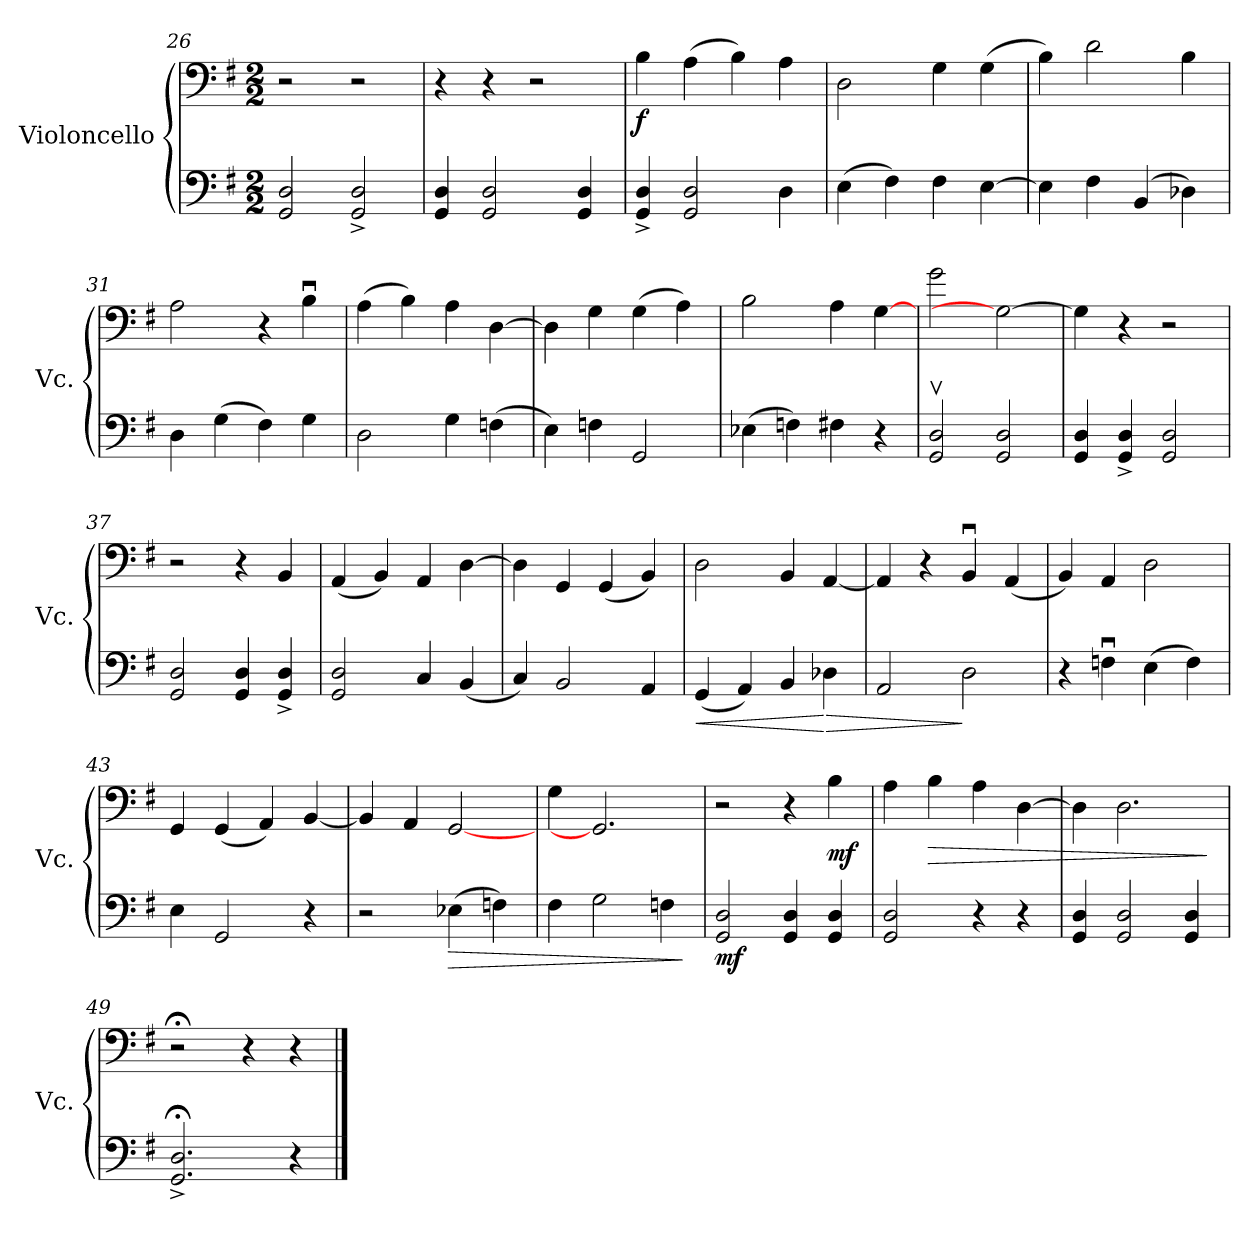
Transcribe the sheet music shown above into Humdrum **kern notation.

**kern	**dynam	**kern	**dynam
*part2	*part2	*part1	*part1
*staff2	*staff2	*staff1	*staff1
*I"Violoncello	*	*I"Violoncello	*
*I'Vc.	*	*I'Vc.	*
*clefF4	*	*clefF4	*
*k[f#]	*	*k[f#]	*
*M2/2	*	*M2/2	*
=26	=26	=26	=26
2GG/ 2D/	.	2r	.
2GG/^ 2D/^	.	2r	.
=27	=27	=27	=27
4GG/ 4D/	.	4r	.
2GG/ 2D/	.	4r	.
.	.	2r	.
4GG/ 4D/	.	.	.
=28	=28	=28	=28
!	!	!	!LO:DY:b
4GG/^ 4D/^	.	4B\	f
2GG/ 2D/	.	(>4A\	.
.	.	4B\)	.
4D\	.	4A\	.
=29	=29	=29	=29
(>4E\	.	2D\	.
4F#\)	.	.	.
4F#\	.	4G\	.
[4E\	.	(>4G\	.
=30	=30	=30	=30
4E\]	.	4B\)	.
4F#\	.	2d\	.
(>4BB/	.	.	.
4D-X\)	.	4B\	.
=31	=31	=31	=31
4D\	.	2A\	.
(>4G\	.	.	.
4F#\)	.	4r	.
4G\	.	4Bu\	.
!!LO:LB:g=z
=32	=32	=32	=32
2D\	.	(>4A\	.
.	.	4B\)	.
4G\	.	4A\	.
(>4Fn\	.	[4D\	.
=33	=33	=33	=33
4E\)	.	4D\]	.
4Fn\	.	4G\	.
2GG/	.	(>4G\	.
.	.	4A\)	.
=34	=34	=34	=34
(>4E-X\	.	2B\	.
4Fn\)	.	.	.
4F#X\	.	4A\	.
4r	.	[4G\	.
=35	=35	=35	=35
2GG/v 2D/v	.	2g\	.
2GG/ 2D/	.	2G\_	.
=36	=36	=36	=36
4GG/ 4D/	.	4G\]	.
4GG/^ 4D/^	.	4r	.
2GG/ 2D/	.	2r	.
=37	=37	=37	=37
2GG/ 2D/	.	2r	.
4GG/ 4D/	.	4r	.
4GG/^ 4D/^	.	4BB/	.
=38	=38	=38	=38
2GG/ 2D/	.	(<4AA/	.
.	.	4BB/)	.
4C/	.	4AA/	.
(<4BB/	.	[4D\	.
=39	=39	=39	=39
4C/)	.	4D\]	.
2BB/	.	4GG/	.
.	.	(<4GG/	.
4AA/	.	4BB/)	.
=40	=40	=40	=40
!	!LO:HP:b	!	!
(<4GG/	<	2D\	.
4AA/)	.	.	.
4BB/	.	4BB/	.
!	!LO:HP:n=1:b	!	!
4D-X\	[ >	[4AA/	.
=41	=41	=41	=41
2AA/	.	4AA/]	.
.	.	4r	.
2D\	]	4BBu/	.
.	.	(<4AA/	.
=42	=42	=42	=42
4r	.	4BB/)	.
4Fnu\	.	4AA/	.
(>4E\	.	2D\	.
4F\)	.	.	.
!!LO:LB:g=z
=43	=43	=43	=43
4E\	.	4GG/	.
2GG/	.	(<4GG/	.
.	.	4AA/)	.
4r	.	[4BB/	.
=44	=44	=44	=44
2r	.	4BB/]	.
.	.	4AA/	.
!	!LO:HP:b	!	!
(>4E-X\	>	[2GG/	.
4Fn\)	.	.	.
=45	=45	=45	=45
4F#\	.	4G\	.
2G\	.	2.GG/]	.
4Fn\	.	.	.
.	]	.	.
=46	=46	=46	=46
!	!LO:DY:b	!	!
2GG/ 2D/	mf	2r	.
4GG/ 4D/	.	4r	.
!	!	!	!LO:DY:b
4GG/ 4D/	.	4B\	mf
=47	=47	=47	=47
2GG/ 2D/	.	4A\	.
!	!	!	!LO:HP:b
.	.	4B\	>
4r	.	4A\	.
4r	.	[4D\	.
=48	=48	=48	=48
4GG/ 4D/	.	4D\]	.
2GG/ 2D/	.	2.D\	.
4GG/ 4D/	.	.	.
.	.	.	]
=49	=49	=49	=49
2.GG/;<^ 2.D/;<^	.	2r;<	.
.	.	4r	.
4r	.	4r	.
==	==	==	==
*-	*-	*-	*-
